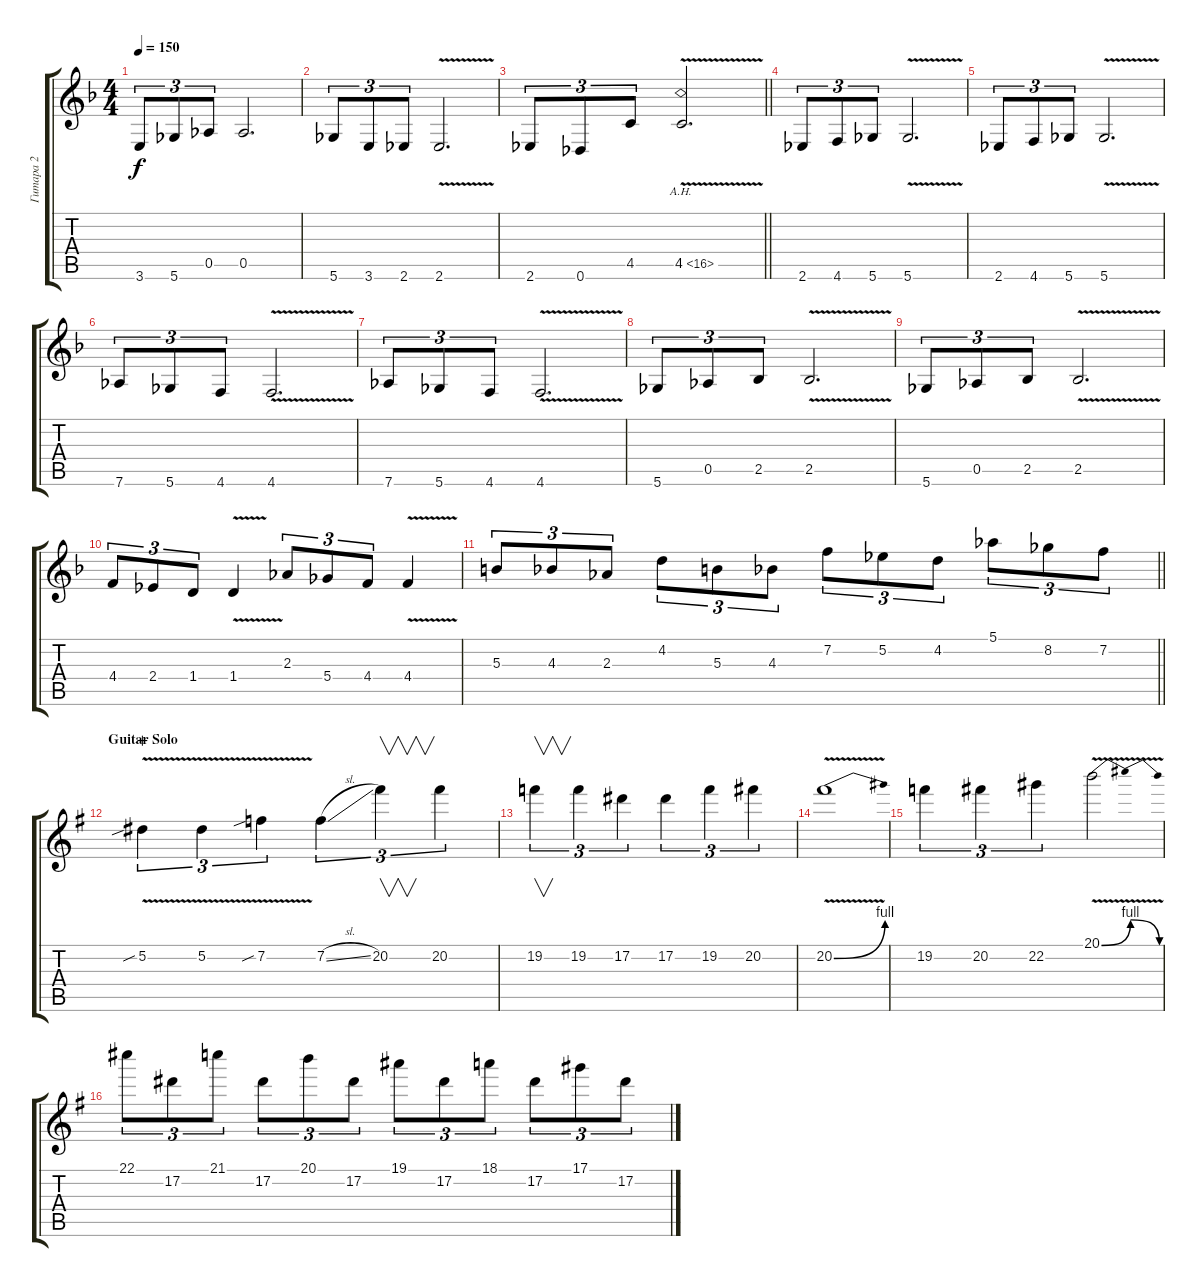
\track ("Гитара 2" "Гитара 2") {instrument distortionguitar}
\staff {score tabs}
\tuning (Eb4 Bb3 Gb3 Db3 Ab2 Db2) {hide}
\ts (4 4)
\tempo 150
\clef g2
\ks dminor
3.6.8{tu (3 2) dy f} 5.6.8{tu (3 2)} 0.5.8{tu (3 2)} 0.5.2{d} |
5.6.8{tu (3 2)} 3.6.8{tu (3 2)} 2.6.8{tu (3 2)} 2.6{v}.2{d} |
\barLineRight lightlight
2.6.8{tu (3 2)} 0.6.8{tu (3 2)} 4.5.8{tu (3 2)} 4.5{ah 12 v}.2{d} |
2.6.8{tu (3 2)} 4.6.8{tu (3 2)} 5.6.8{tu (3 2)} 5.6{v}.2{d} |
2.6.8{tu (3 2)} 4.6.8{tu (3 2)} 5.6.8{tu (3 2)} 5.6{v}.2{d} |
7.6.8{tu (3 2)} 5.6.8{tu (3 2)} 4.6.8{tu (3 2)} 4.6{v}.2{d} |
7.6.8{tu (3 2)} 5.6.8{tu (3 2)} 4.6.8{tu (3 2)} 4.6{v}.2{d} |
5.6.8{tu (3 2)} 0.5.8{tu (3 2)} 2.5.8{tu (3 2)} 2.5{v}.2{d} |
5.6.8{tu (3 2)} 0.5.8{tu (3 2)} 2.5.8{tu (3 2)} 2.5{v}.2{d} |
4.4.8{tu (3 2)} 2.4.8{tu (3 2)} 1.4.8{tu (3 2)} 1.4{v}.4 2.3.8{tu (3 2)} 5.4.8{tu (3 2)} 4.4.8{tu (3 2)} 4.4{v}.4 |
\barLineRight lightlight
5.3.8{tu (3 2)} 4.3.8{tu (3 2)} 2.3.8{tu (3 2)} 4.2.8{tu (3 2)} 5.3.8{tu (3 2)} 4.3.8{tu (3 2)} 7.2.8{tu (3 2)} 5.2.8{tu (3 2)} 4.2.8{tu (3 2)} 5.1.8{tu (3 2)} 8.2.8{tu (3 2)} 7.2.8{tu (3 2)} |
\section ("" "Guitar Solo")
\ks eminor
5.2{v sib}.4{tu (3 2) volume 10 wahc} 5.2{v}.4{tu (3 2)} 7.2{v sib}.4{tu (3 2)} 7.2{sl}.4{tu (3 2)} 20.2.4{v tu (3 2)} 20.2.4{tu (3 2)} |
19.2.4{v tu (3 2)} 19.2.4{tu (3 2)} 17.2.4{tu (3 2)} 17.2.4{tu (3 2)} 19.2.4{tu (3 2)} 20.2.4{tu (3 2)} |
20.2{be (bend 0 0 60 4) v}.1 |
19.2.4{tu (3 2)} 20.2.4{tu (3 2)} 22.2.4{tu (3 2)} 20.1{be (bendrelease 0 0 15 4 46 4 60 0) v}.2 |
22.1.8{tu (3 2)} 17.2.8{tu (3 2)} 21.1.8{tu (3 2)} 17.2.8{tu (3 2)} 20.1.8{tu (3 2)} 17.2.8{tu (3 2)} 19.1.8{tu (3 2)} 17.2.8{tu (3 2)} 18.1.8{tu (3 2)} 17.2.8{tu (3 2)} 17.1.8{tu (3 2)} 17.2.8{tu (3 2)}
